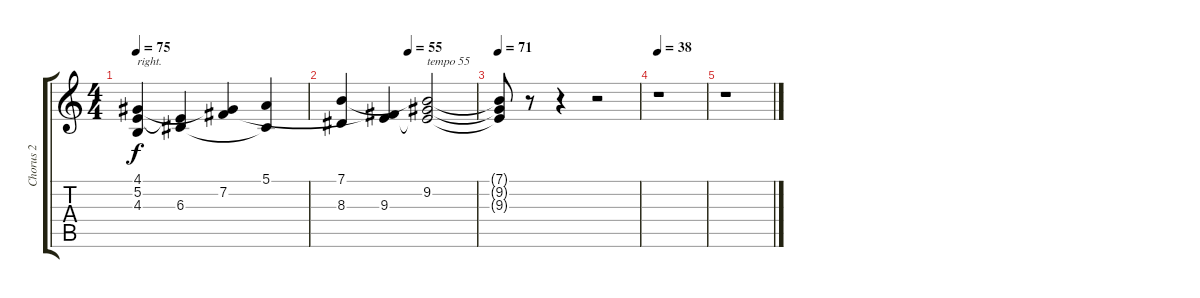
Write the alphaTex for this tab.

\track ("Chorus 2" "Chorus 2") {instrument choiraahs}
\staff {score tabs}
\tuning (E4 B3 G3 D3 A2 E2) {hide}
\ts (4 4)
\tempo 75
\clef g2
\ks c
(4.1 5.2 4.3).4{txt "right." dy f} (5.2{t} 6.3).4 (4.1{t} 7.2).4 (5.1 6.3{t}).4 |
\tempo (55 0.5)
(7.1 8.3).4 (7.2{t} 9.3).4 (7.1{t} 9.2 9.3{t}).2{txt "tempo 55"} |
\tempo 71
(7.1{t} 9.2{t} 9.3{t}).8 r.8 r.4 r.2 |
\tempo 38
r.1 |
r.1
